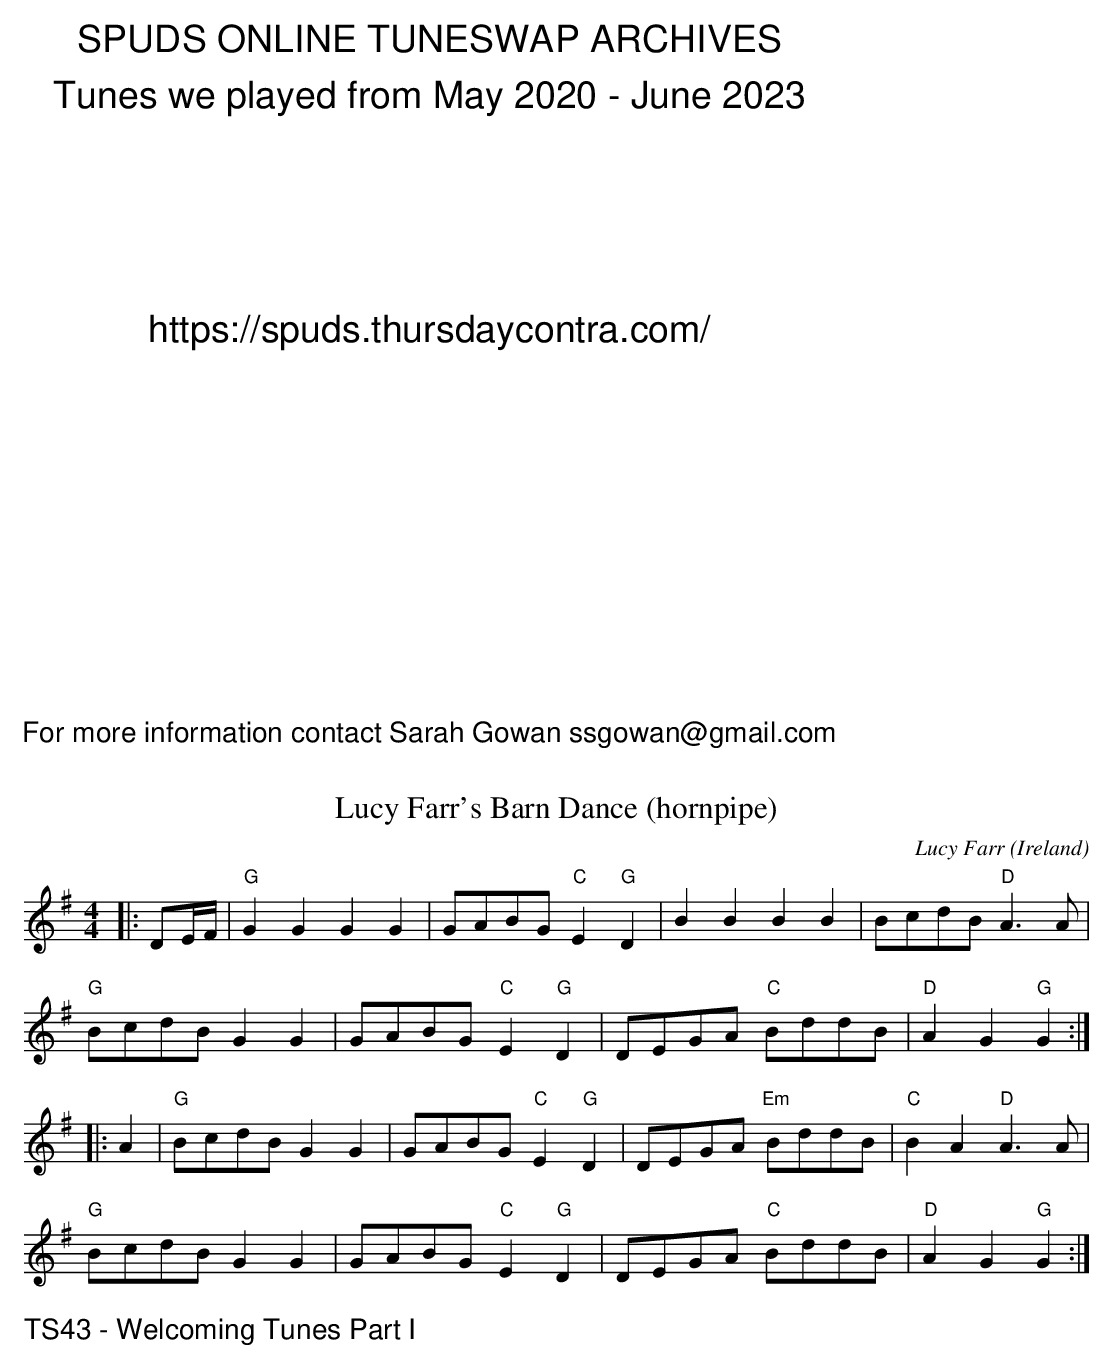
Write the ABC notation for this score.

X:1
T: Lucy Farr's Barn Dance (hornpipe)
C: Lucy Farr
O: Ireland
M: 4/4
L: 1/8
K: G
|:DE/F/|"G"G2 G2 G2 G2|GABG "C"E2 "G"D2|B2 B2 B2 B2|BcdB "D"A3 A|
"G"BcdB G2 G2|GABG "C"E2 "G"D2|DEGA "C"BddB|"D"A2 G2 "G"G2 :|
|:A2|"G"BcdB G2 G2|GABG "C"E2 "G"D2|DEGA "Em"BddB|"C"B2 A2 "D"A3 A|
"G"BcdB G2 G2|GABG "C"E2 "G"D2|DEGA "C"BddB|"D"A2 G2 "G"G2 :|
